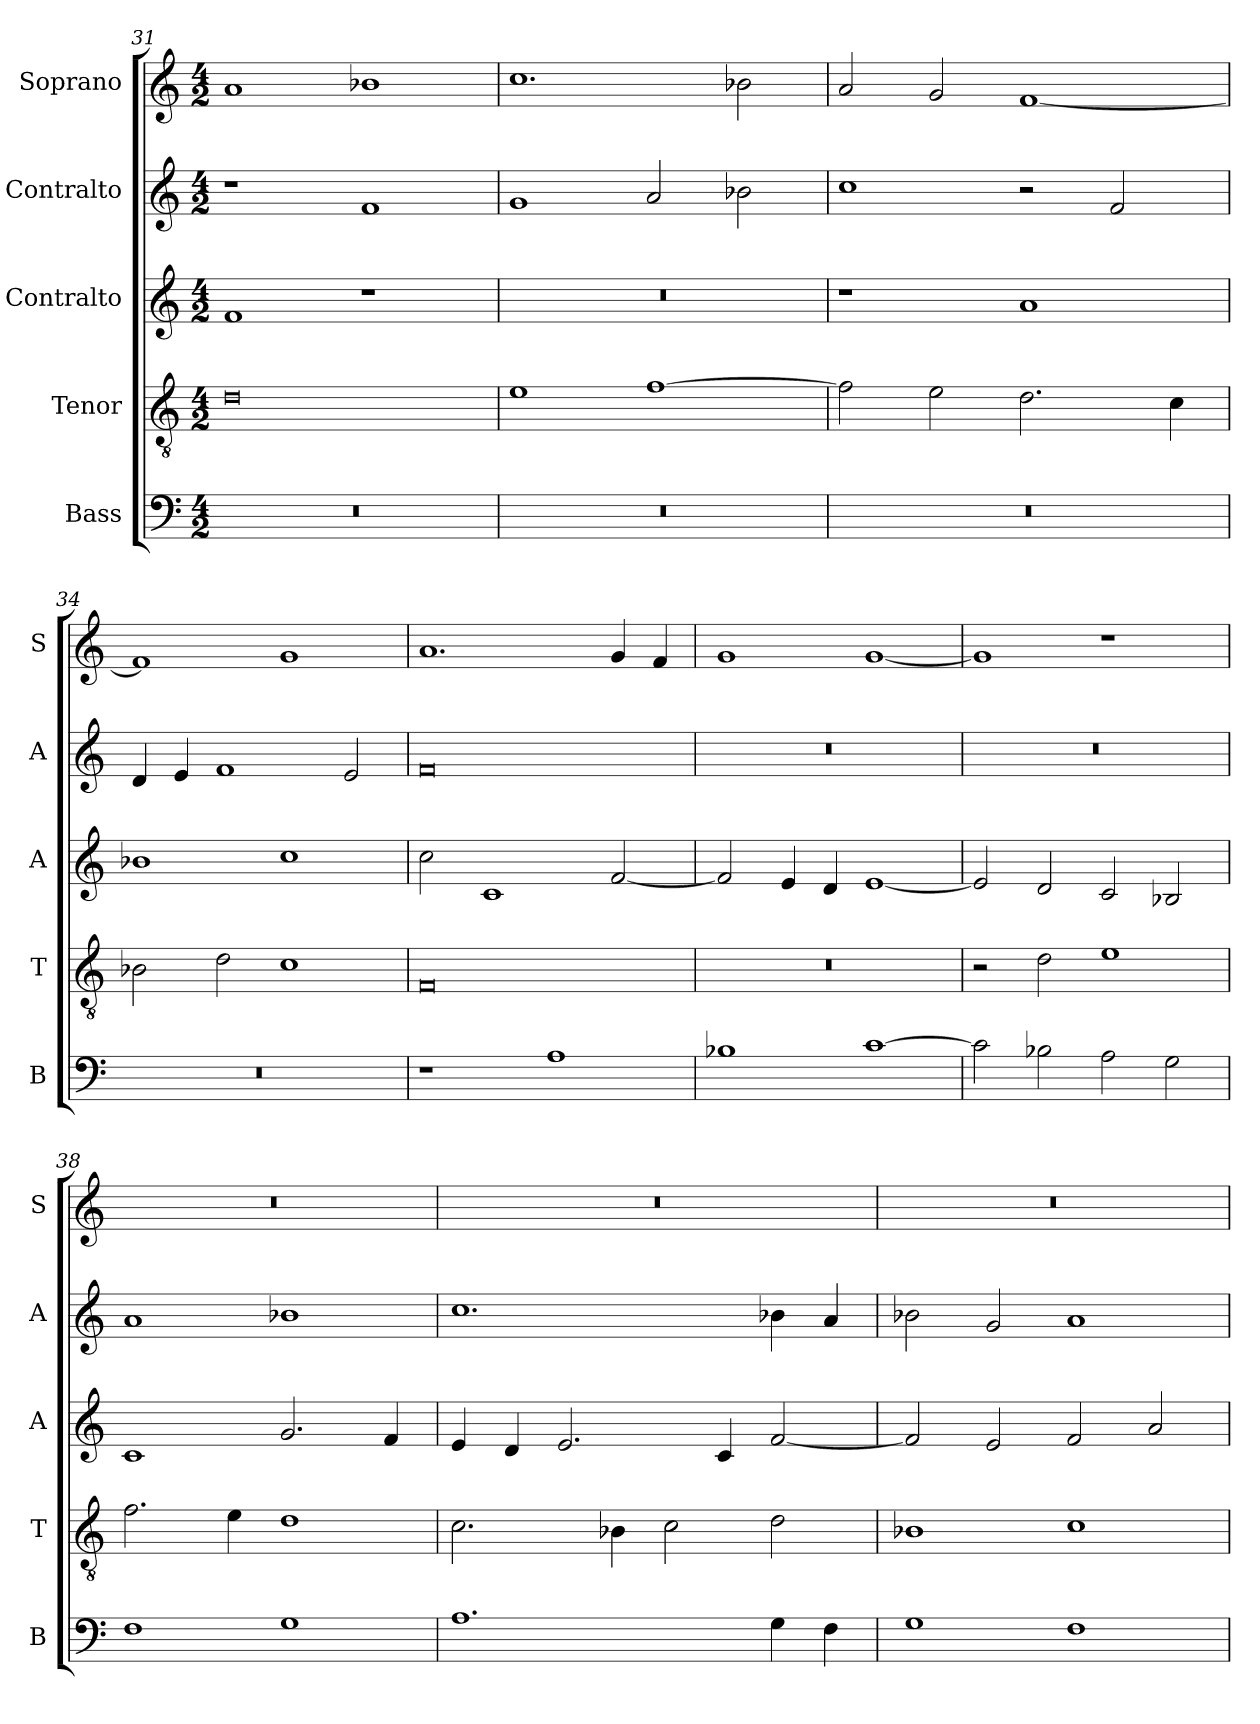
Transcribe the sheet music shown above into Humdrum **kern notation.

**kern	**kern	**kern	**kern	**kern
*part5	*part4	*part3	*part2	*part1
*staff5	*staff4	*staff3	*staff2	*staff1
*I"Bass	*I"Tenor	*I"Contralto	*I"Contralto	*I"Soprano
*I'B	*I'T	*I'A	*I'A	*I'S
*clefF4	*clefGv2	*clefG2	*clefG2	*clefG2
*k[]	*k[]	*k[]	*k[]	*k[]
*M4/2	*M4/2	*M4/2	*M4/2	*M4/2
=31	=31	=31	=31	=31
0r	0d	1f	1r	1a
.	.	1r	1f	1b-X
=32	=32	=32	=32	=32
0r	1e	0r	1g	1.cc
.	[1f	.	2a	.
.	.	.	2b-X	2b-X
=33	=33	=33	=33	=33
0r	2f]	1r	1cc	2a
.	2e	.	.	2g
.	2.d	1a	2r	[1f
.	.	.	2f	.
.	4c	.	.	.
=34	=34	=34	=34	=34
0r	2B-X	1b-X	4d	1f]
.	.	.	4e	.
.	2d	.	1f	.
.	1c	1cc	.	1g
.	.	.	2e	.
=35	=35	=35	=35	=35
1r	0F	2cc	0f	1.a
.	.	1c	.	.
1A	.	.	.	.
.	.	[2f	.	4g
.	.	.	.	4f
=36	=36	=36	=36	=36
1B-X	0r	2f]	0r	1g
.	.	4e	.	.
.	.	4d	.	.
[1c	.	[1e	.	[1g
=37	=37	=37	=37	=37
2c]	2r	2e]	0r	1g]
2B-X	2d	2d	.	.
2A	1e	2c	.	1r
2G	.	2B-X	.	.
=38	=38	=38	=38	=38
1F	2.f	1c	1a	0r
.	4e	.	.	.
1G	1d	2.g	1b-X	.
.	.	4f	.	.
=39	=39	=39	=39	=39
1.A	2.c	4e	1.cc	0r
.	.	4d	.	.
.	.	2.e	.	.
.	4B-X	.	.	.
.	2c	.	.	.
.	.	4c	.	.
4G	2d	[2f	4b-X	.
4F	.	.	4a	.
=40	=40	=40	=40	=40
1G	1B-X	2f]	2b-X	0r
.	.	2e	2g	.
1F	1c	2f	1a	.
.	.	2a	.	.
=	=	=	=	=
*-	*-	*-	*-	*-
